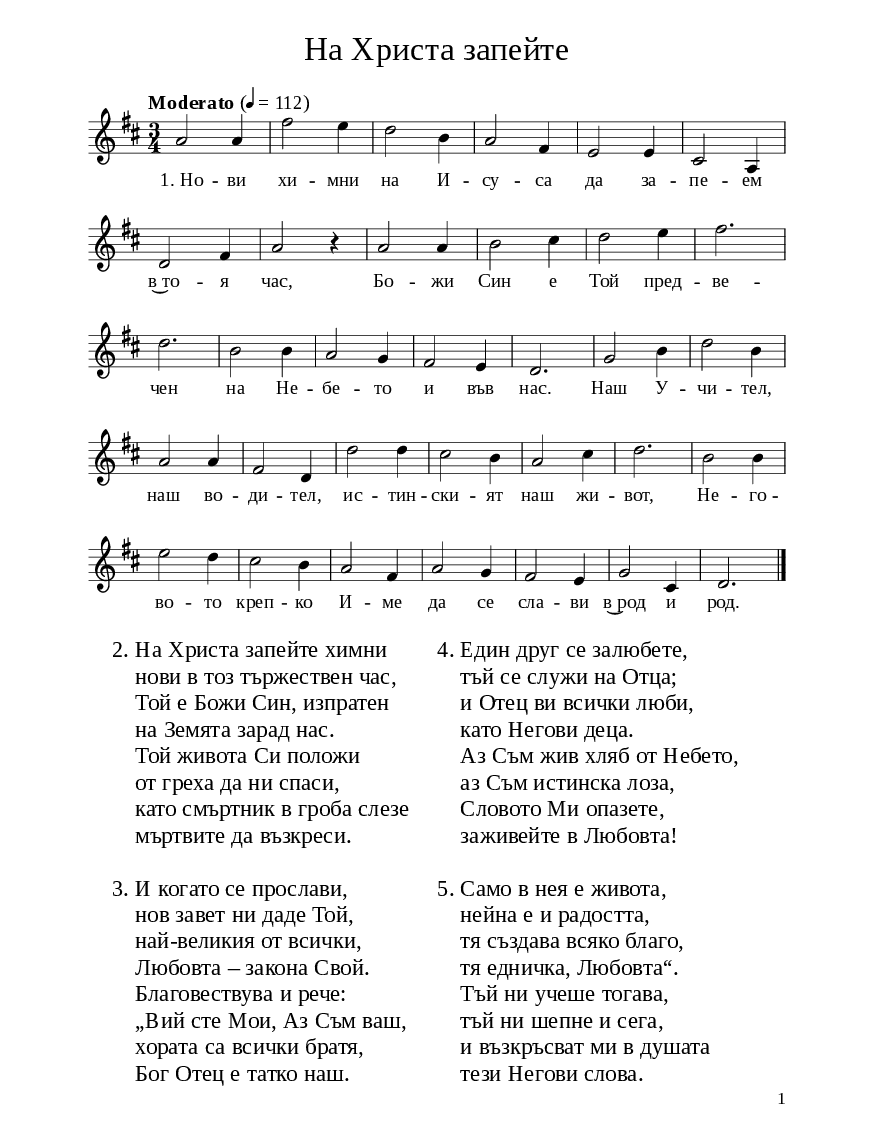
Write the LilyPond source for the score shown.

\version "2.24.4"

% include paper part and global functions
\include "include/globals.ily"

\bookpart {
  \label #'ref060
  \tocItem \markup "На Христа запейте "
  \include "include/bookpart-paper.ily"
  \score {
    \include "include/score-layout.ily"

    \new Voice \absolute  {
      \clef treble
      \key d \major
      \time 3/4
      \tempoFunc "Moderato" 4 "112"
      \autoBeamOff


      a'2 a'4| fis''2 e''4| d''2 b'4 | a'2 fis'4 | e'2 e'4 | cis'2 a4 | \break

      d'2 fis'4 | a'2 r4| a'2 a'4| b'2 cis''4 | d''2 e''4| fis''2.| \break

      d''2. |  b'2 b'4| a'2 g'4 | fis'2 e'4 | d'2. | g'2 b'4 | d''2 b'4| \break

      a'2 a'4 | fis'2 d'4 | d''2 d''4 | cis''2 b'4 | a'2 cis''4 | d''2. | b'2 b'4 |  \break

      e''2 d''4 | cis''2 b'4 | a'2 fis'4 | a'2 g'4 | fis'2 e'4 | g'2 cis'4| d'2. | \bar "|." \break
    }

    \addlyrics {
      "1. Но" -- ви хи -- мни на И -- су -- са да за -- пе -- ем
      в~то -- я час, Бо -- жи Син е Той пред -- ве --
      чен на Не -- бе -- то и във нас.  Наш У -- чи -- тел,
      наш во -- ди -- тел, ис -- тин -- ски -- ят наш жи -- вот, Не -- го --
      во -- то креп -- ко И -- ме да се сла -- ви в~род и род.
    }

    \header {
      title = \titleFunc #'ref_desc_2 "На Христа запейте" "Na Hrista zapejte"
    }

    \midi{}

  } % score

  \markup \empty-one

  \markup \abs-fontsize #11 {
    \hspace #3
    \override #`(baseline-skip . ,bgCoupletBaselineSkip)
    \column {
      \line {   2.  На Христа запейте химни  }

      \line {   "   " нови в тоз тържествен час, }

      \line {   "   " Той е Божи Син, изпратен }

      \line {   "   " на Земята зарад нас. }

      \line {   "   " Той живота Си положи }

      \line {   "   " от греха да ни спаси, }

      \line {   "   " като смъртник в гроба слезе }

      \line {   "   " мъртвите да възкреси. }
      \line {   "   "}

      \line {   3.  И когато се прослави, }

      \line {   "   " нов завет ни даде Той, }

      \line {   "   " най-великия от всички, }

      \line {   "   " Любовта – закона Свой. }

      \line {   "   " Благовествува и рече: }

      \line {   "   " „Вий сте Мои, Aз Съм ваш, }

      \line {   "   " хората са всички братя, }

      \line {   "   " Бог Отец е татко наш. }

    }

    \hspace #3
    \override #`(baseline-skip . ,bgCoupletBaselineSkip)
    \column {


      \line {  4.  Един друг се залюбете, }

      \line {   "   " тъй се служи на Отца; }

      \line {   "   " и Отец ви всички люби, }

      \line {   "   " като Негови деца. }

      \line {   "   " Аз Съм жив хляб от Небето, }

      \line {   "   " аз Съм истинска лоза, }

      \line {   "   " Словото Ми опазете, }

      \line {   "   " заживейте в Любовта! }
      \line {   "   "}

      \line {   5.  Само в нея е живота, }

      \line {   "   " нейна е и радостта, }

      \line {   "   " тя създава всяко благо, }

      \line {   "   " тя едничка, Любовта“. }

      \line {   "   " Тъй ни учеше тогава,  }

      \line {   "   " тъй ни шепне и сега, }

      \line {   "   " и възкръсват ми в душата }

      \line {   "   " тези Негови слова. }


    }

  } % markup


} % bookpart
